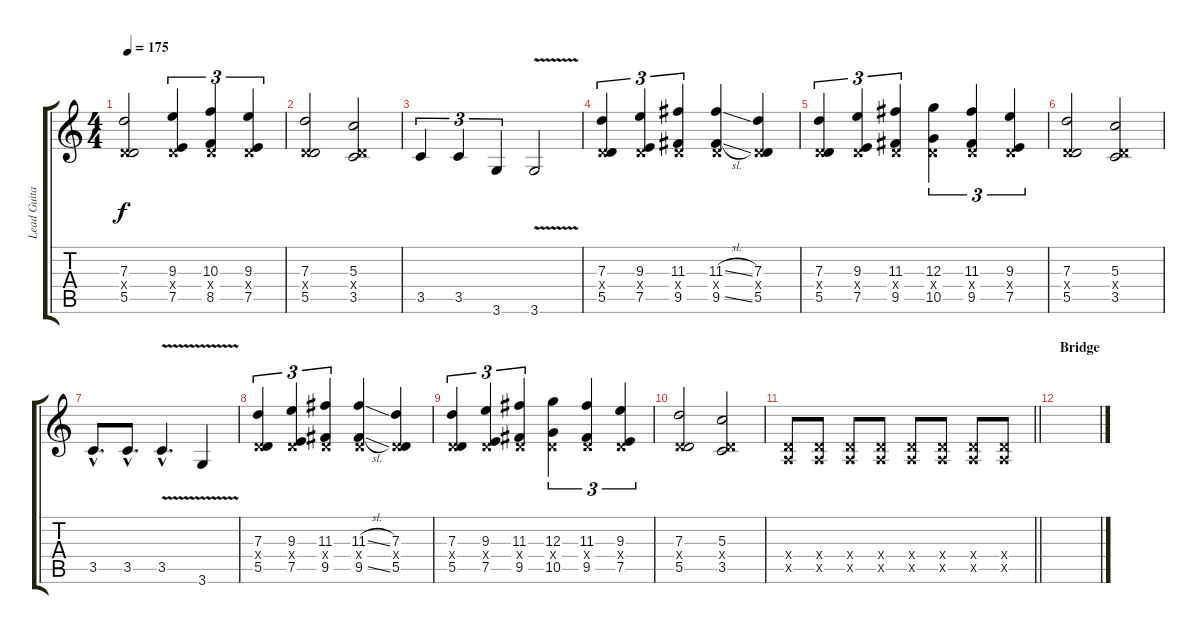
\track ("Lead Guitar" "Lead Guita") {instrument overdrivenguitar}
\staff {score tabs}
\tuning (E4 B3 G3 D3 A2 E2) {hide}
\ts (4 4)
\tempo 175
\clef g2
\ks c
(7.3 0.4{x} 5.5).2{dy f} (9.3 0.4{x} 7.5).4{tu (3 2)} (10.3 0.4{x} 8.5).4{tu (3 2)} (9.3 0.4{x} 7.5).4{tu (3 2)} |
(7.3 0.4{x} 5.5).2 (5.3 0.4{x} 3.5).2 |
3.5.4{tu (3 2)} 3.5.4{tu (3 2)} 3.6.4{tu (3 2)} 3.6{v}.2 |
(7.3 0.4{x} 5.5).4{tu (3 2)} (9.3 0.4{x} 7.5).4{tu (3 2)} (11.3 0.4{x} 9.5).4{tu (3 2)} (11.3{sl} 0.4{x} 9.5{sl}).4 (7.3 0.4{x} 5.5).4 |
(7.3 0.4{x} 5.5).4{tu (3 2)} (9.3 0.4{x} 7.5).4{tu (3 2)} (11.3 0.4{x} 9.5).4{tu (3 2)} (12.3 0.4{x} 10.5).4{tu (3 2)} (11.3 0.4{x} 9.5).4{tu (3 2)} (9.3 0.4{x} 7.5).4{tu (3 2)} |
(7.3 0.4{x} 5.5).2 (5.3 0.4{x} 3.5).2 |
3.5{hac}.8{d} 3.5{hac}.8{d} 3.5{v hac}.4{d} 3.6{v}.4 |
(7.3 0.4{x} 5.5).4{tu (3 2)} (9.3 0.4{x} 7.5).4{tu (3 2)} (11.3 0.4{x} 9.5).4{tu (3 2)} (11.3{sl} 0.4{x} 9.5{sl}).4 (7.3 0.4{x} 5.5).4 |
(7.3 0.4{x} 5.5).4{tu (3 2)} (9.3 0.4{x} 7.5).4{tu (3 2)} (11.3 0.4{x} 9.5).4{tu (3 2)} (12.3 0.4{x} 10.5).4{tu (3 2)} (11.3 0.4{x} 9.5).4{tu (3 2)} (9.3 0.4{x} 7.5).4{tu (3 2)} |
(7.3 0.4{x} 5.5).2 (5.3 0.4{x} 3.5).2 |
\barLineRight lightlight
(0.4{x} 0.5{x}).8 (0.4{x} 0.5{x}).8 (0.4{x} 0.5{x}).8 (0.4{x} 0.5{x}).8 (0.4{x} 0.5{x}).8 (0.4{x} 0.5{x}).8 (0.4{x} 0.5{x}).8 (0.4{x} 0.5{x}).8 |
\section ("" "Bridge")
